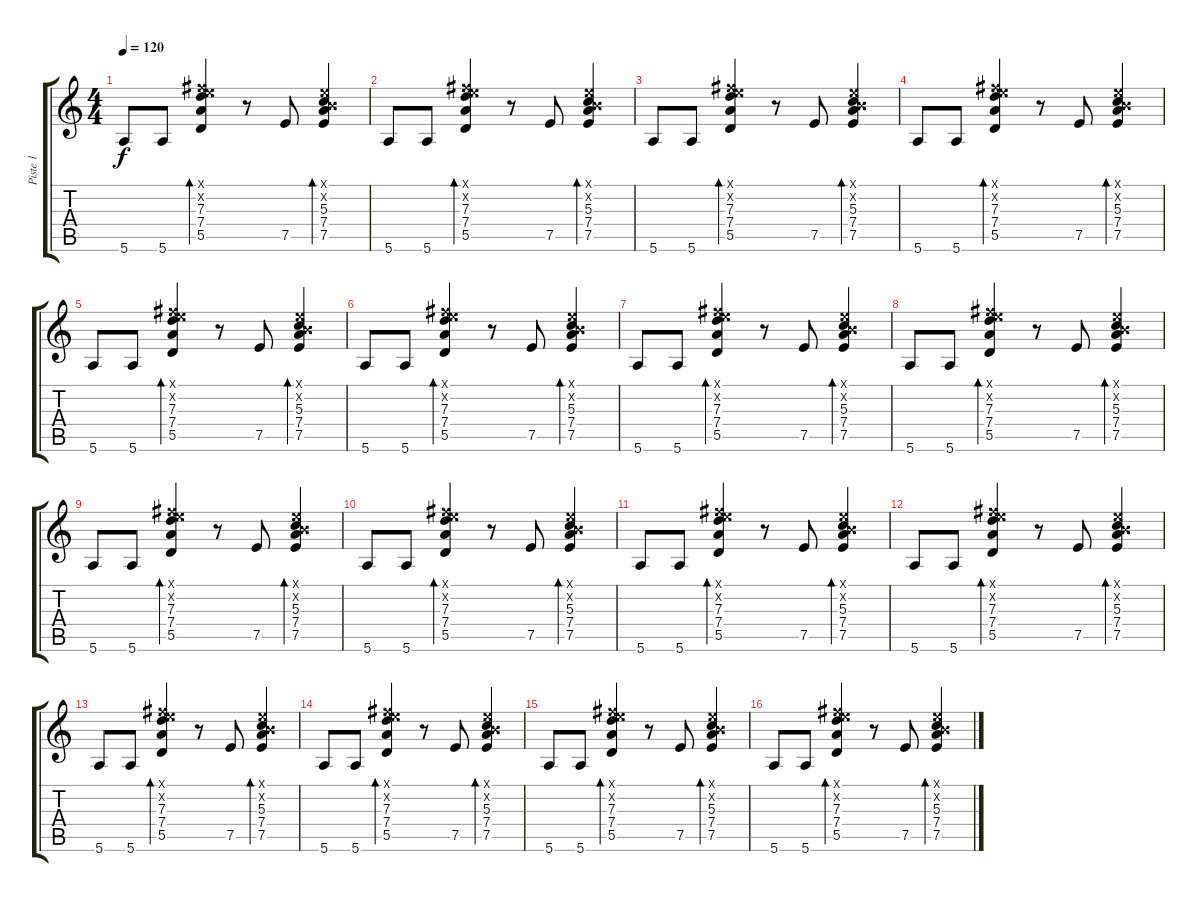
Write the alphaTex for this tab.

\track ("Piste 1" "Piste 1") {instrument acousticguitarsteel}
\staff {score tabs}
\tuning (E4 B3 G3 D3 A2 E2) {hide}
\ts (4 4)
\tempo 120
\clef g2
\ks c
5.6.8{dy f instrument acousticguitarsteel} 5.6.8 (0.1{x} 7.2{x} 7.3 7.4 5.5).4{bd 120} r.8 7.5.8 (0.1{x} 0.2{x} 5.3 7.4 7.5).4{bd 120} |
5.6.8 5.6.8 (0.1{x} 7.2{x} 7.3 7.4 5.5).4{bd 120} r.8 7.5.8 (0.1{x} 0.2{x} 5.3 7.4 7.5).4{bd 120} |
5.6.8 5.6.8 (0.1{x} 7.2{x} 7.3 7.4 5.5).4{bd 120} r.8 7.5.8 (0.1{x} 0.2{x} 5.3 7.4 7.5).4{bd 120} |
5.6.8 5.6.8 (0.1{x} 7.2{x} 7.3 7.4 5.5).4{bd 120} r.8 7.5.8 (0.1{x} 0.2{x} 5.3 7.4 7.5).4{bd 120} |
5.6.8 5.6.8 (0.1{x} 7.2{x} 7.3 7.4 5.5).4{bd 120} r.8 7.5.8 (0.1{x} 0.2{x} 5.3 7.4 7.5).4{bd 120} |
5.6.8 5.6.8 (0.1{x} 7.2{x} 7.3 7.4 5.5).4{bd 120} r.8 7.5.8 (0.1{x} 0.2{x} 5.3 7.4 7.5).4{bd 120} |
5.6.8 5.6.8 (0.1{x} 7.2{x} 7.3 7.4 5.5).4{bd 120} r.8 7.5.8 (0.1{x} 0.2{x} 5.3 7.4 7.5).4{bd 120} |
5.6.8 5.6.8 (0.1{x} 7.2{x} 7.3 7.4 5.5).4{bd 120} r.8 7.5.8 (0.1{x} 0.2{x} 5.3 7.4 7.5).4{bd 120} |
5.6.8 5.6.8 (0.1{x} 7.2{x} 7.3 7.4 5.5).4{bd 120} r.8 7.5.8 (0.1{x} 0.2{x} 5.3 7.4 7.5).4{bd 120} |
5.6.8 5.6.8 (0.1{x} 7.2{x} 7.3 7.4 5.5).4{bd 120} r.8 7.5.8 (0.1{x} 0.2{x} 5.3 7.4 7.5).4{bd 120} |
5.6.8 5.6.8 (0.1{x} 7.2{x} 7.3 7.4 5.5).4{bd 120} r.8 7.5.8 (0.1{x} 0.2{x} 5.3 7.4 7.5).4{bd 120} |
5.6.8 5.6.8 (0.1{x} 7.2{x} 7.3 7.4 5.5).4{bd 120} r.8 7.5.8 (0.1{x} 0.2{x} 5.3 7.4 7.5).4{bd 120} |
5.6.8 5.6.8 (0.1{x} 7.2{x} 7.3 7.4 5.5).4{bd 120} r.8 7.5.8 (0.1{x} 0.2{x} 5.3 7.4 7.5).4{bd 120} |
5.6.8 5.6.8 (0.1{x} 7.2{x} 7.3 7.4 5.5).4{bd 120} r.8 7.5.8 (0.1{x} 0.2{x} 5.3 7.4 7.5).4{bd 120} |
5.6.8 5.6.8 (0.1{x} 7.2{x} 7.3 7.4 5.5).4{bd 120} r.8 7.5.8 (0.1{x} 0.2{x} 5.3 7.4 7.5).4{bd 120} |
5.6.8 5.6.8 (0.1{x} 7.2{x} 7.3 7.4 5.5).4{bd 120} r.8 7.5.8 (0.1{x} 0.2{x} 5.3 7.4 7.5).4{bd 120}
